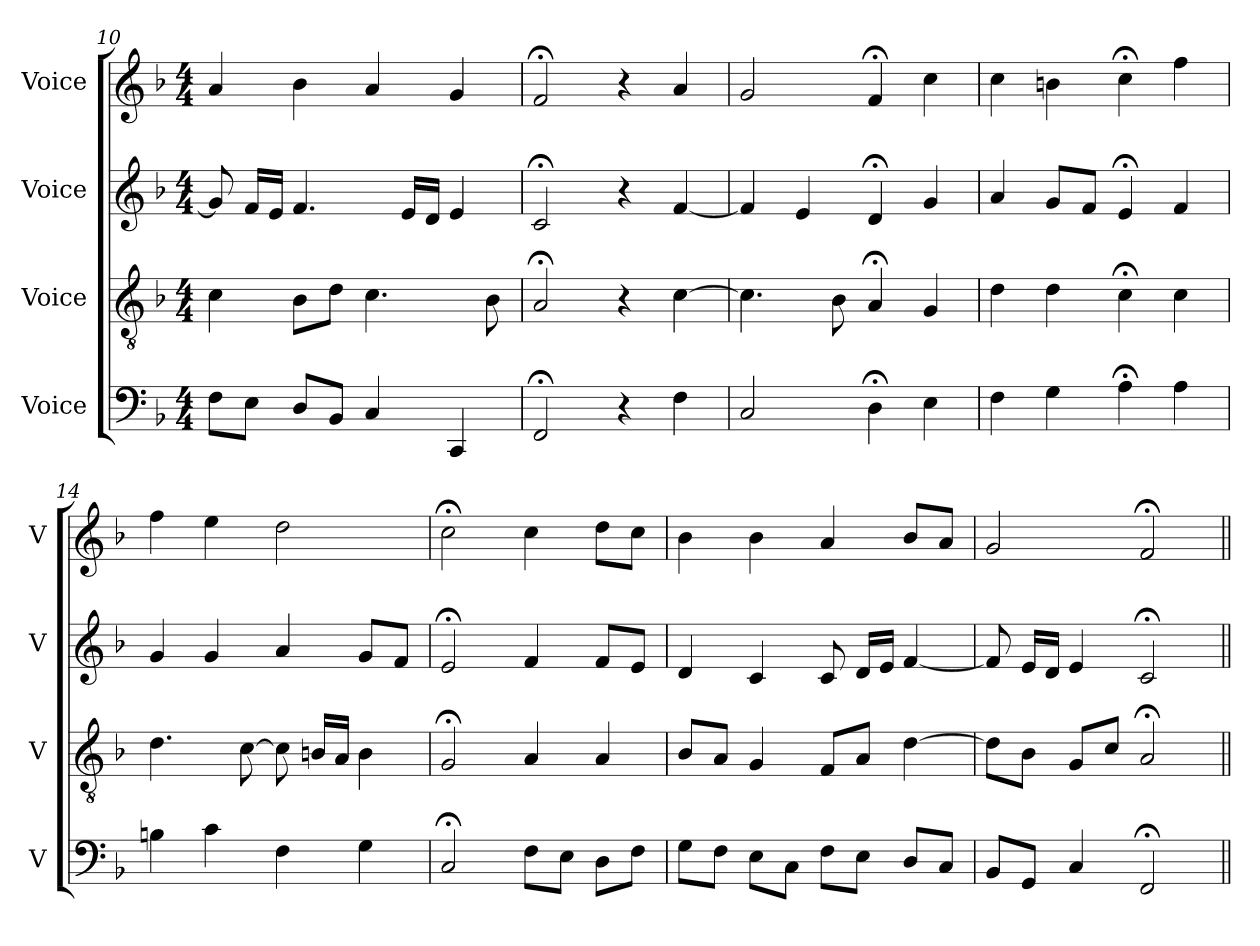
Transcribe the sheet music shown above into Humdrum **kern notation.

**kern	**kern	**kern	**kern
*part4	*part3	*part2	*part1
*staff4	*staff3	*staff2	*staff1
*I"Voice	*I"Voice	*I"Voice	*I"Voice
*I'V	*I'V	*I'V	*I'V
!!LO:LB:g=z
*clefF4	*clefGv2	*clefG2	*clefG2
*k[b-]	*k[b-]	*k[b-]	*k[b-]
*M4/4	*M4/4	*M4/4	*M4/4
=10	=10	=10	=10
8F\L	4c\	8g/]	4a/
8E\J	.	16f/LL	.
.	.	16e/JJ	.
8D/L	8B-\L	4.f/	4b-\
8BB-/J	8d\J	.	.
4C/	4.c\	.	4a/
.	.	16e/LL	.
.	.	16d/JJ	.
4CC/	.	4e/	4g/
.	8B-\	.	.
=11	=11	=11	=11
2FF;/	2A;/	2c;/	2f;/
4r	4r	4r	4r
4F\	[4c\	[4f/	4a/
=12	=12	=12	=12
2C/	4.c\]	4f/]	2g/
.	.	4e/	.
.	8B-\	.	.
4D;\	4A;/	4d;/	4f;/
4E\	4G/	4g/	4cc\
=13	=13	=13	=13
4F\	4d\	4a/	4cc\
4G\	4d\	8g/L	4bn\
.	.	8f/J	.
4A;\	4c;\	4e;/	4cc;\
4A\	4c\	4f/	4ff\
=14	=14	=14	=14
4Bn\	4.d\	4g/	4ff\
4c\	.	4g/	4ee\
.	[8c\	.	.
4F\	8c\]	4a/	2dd\
.	16Bn/LL	.	.
.	16A/JJ	.	.
4G\	4B\	8g/L	.
.	.	8f/J	.
!!LO:PB:g=z
=15	=15	=15	=15
2C;/	2G;/	2e;/	2cc;\
8F\L	4A/	4f/	4cc\
8E\J	.	.	.
8D\L	4A/	8f/L	8dd\L
8F\J	.	8e/J	8cc\J
=16	=16	=16	=16
8G\L	8B-/L	4d/	4b-\
8F\J	8A/J	.	.
8E\L	4G/	4c/	4b-\
8C\J	.	.	.
8F\L	8F/L	8c/	4a/
8E\J	8A/J	16d/LL	.
.	.	16e/JJ	.
8D/L	[4d\	[4f/	8b-/L
8C/J	.	.	8a/J
=17	=17	=17	=17
8BB-/L	8d\L]	8f/]	2g/
8GG/J	8B-\J	16e/LL	.
.	.	16d/JJ	.
4C/	8G/L	4e/	.
.	8c/J	.	.
2FF;/	2A;/	2c;/	2f;/
=||	=||	=||	=||
*-	*-	*-	*-
